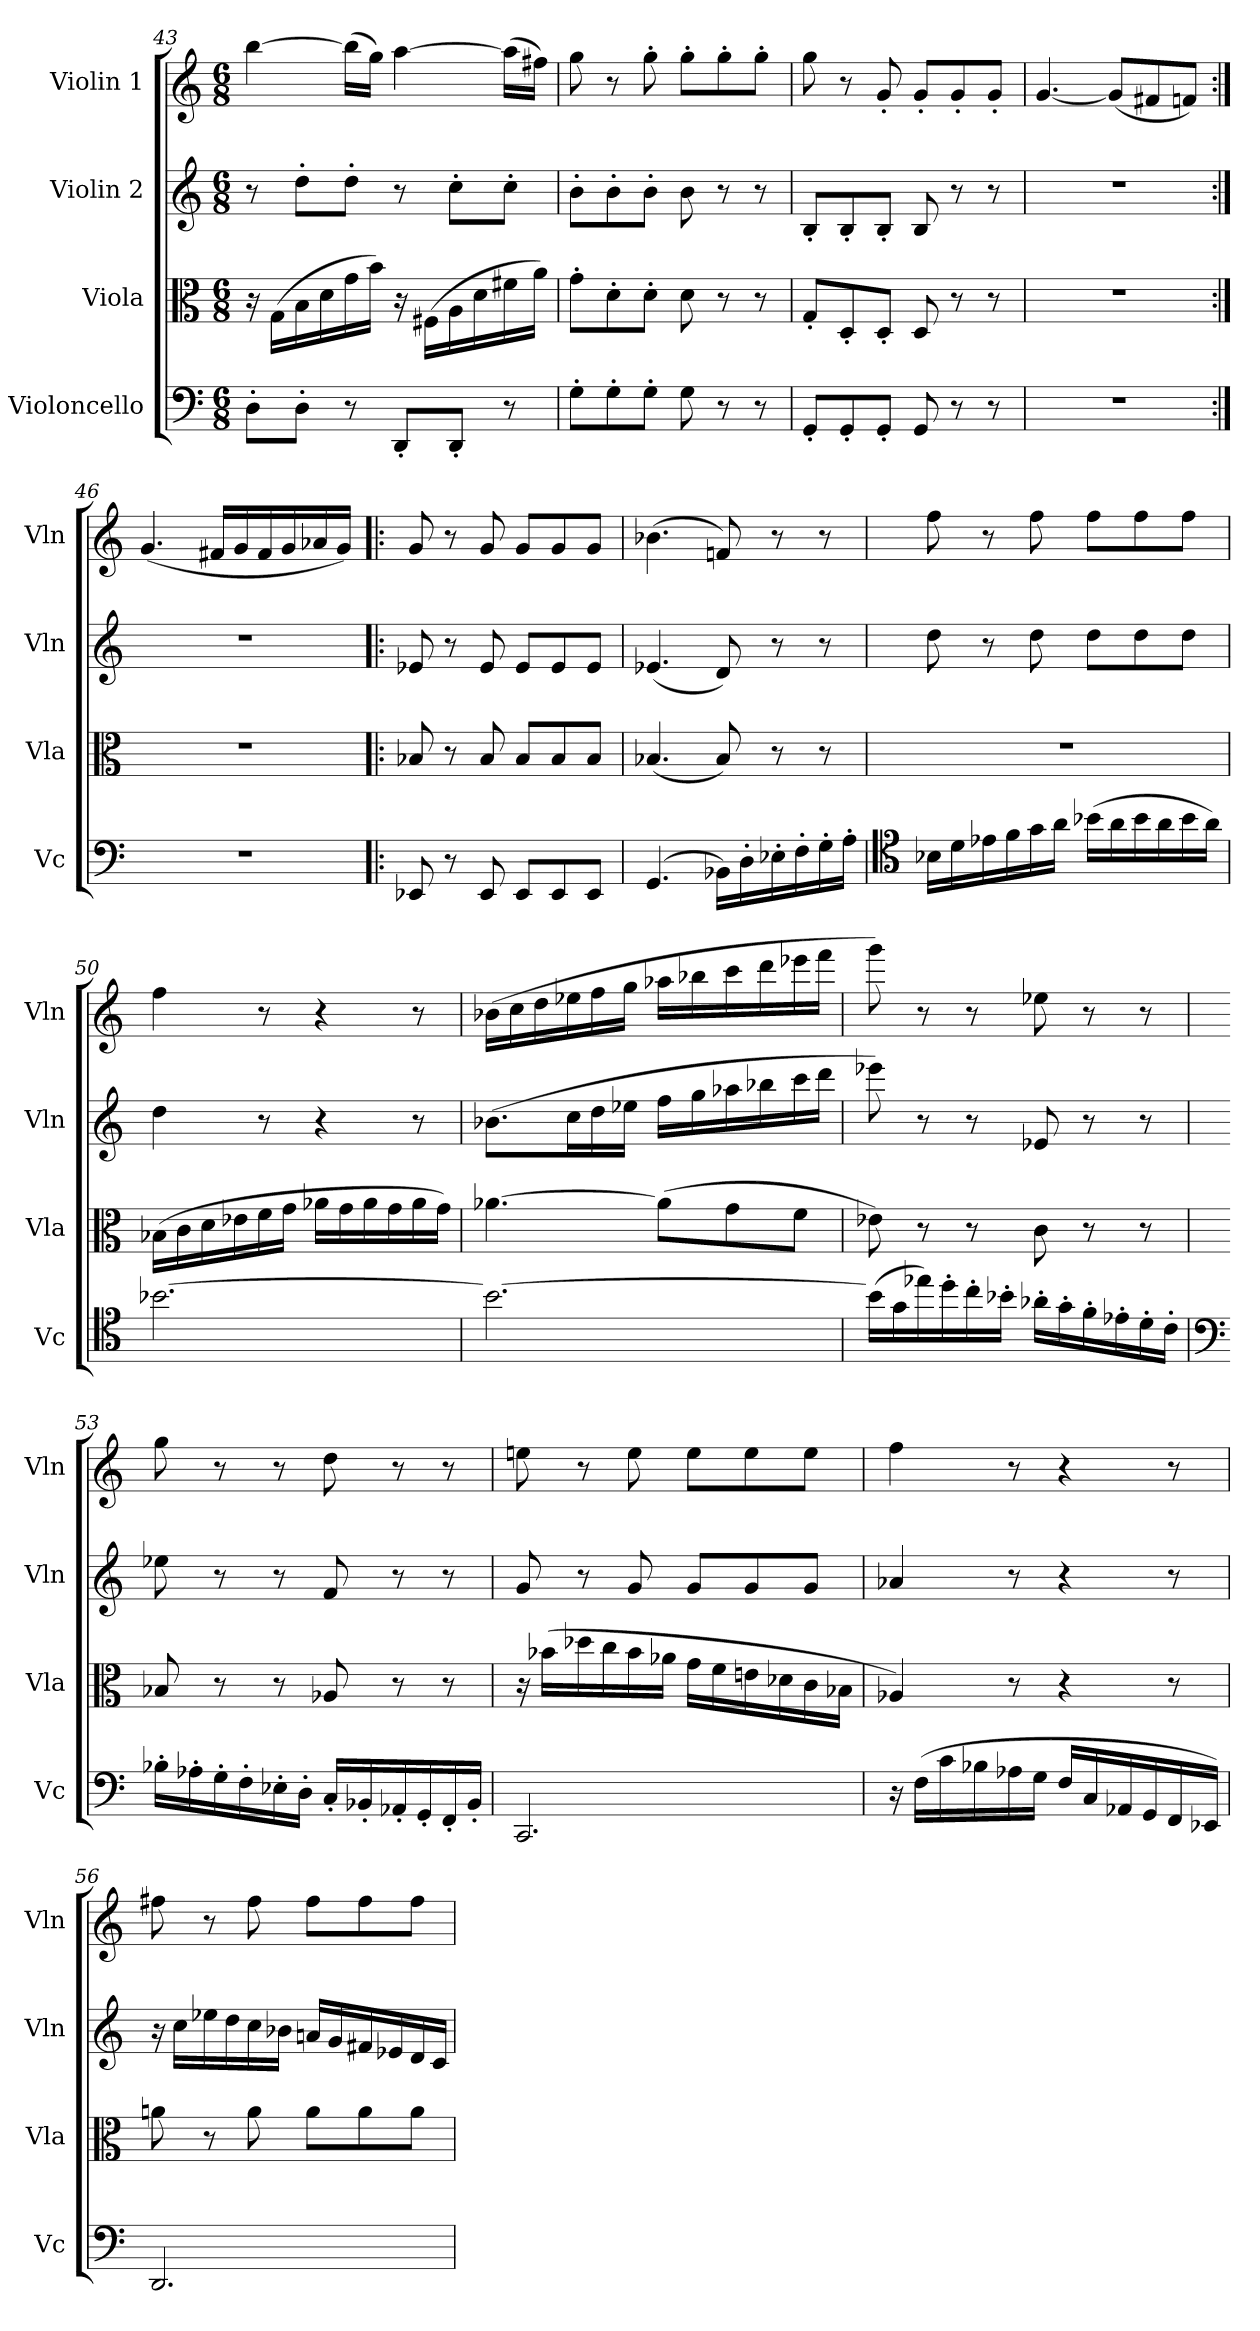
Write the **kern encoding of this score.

**kern	**kern	**kern	**kern
*part4	*part3	*part2	*part1
*staff4	*staff3	*staff2	*staff1
*I"Violoncello	*I"Viola	*I"Violin 2	*I"Violin 1
*I'Vc	*I'Vla	*I'Vln	*I'Vln
*clefF4	*clefC3	*clefG2	*clefG2
*k[]	*k[]	*k[]	*k[]
*M6/8	*M6/8	*M6/8	*M6/8
=43	=43	=43	=43
8D'\L	16r	8r	[4bb\
.	(16G\LL	.	.
8D'\J	16B\	8dd'\L	.
.	16d\	.	.
8r	16g\	8dd'\J	(16bb\LL]
.	16b\JJ)	.	16gg\JJ)
8DD'/L	16r	8r	[4aa\
.	(16F#X\LL	.	.
8DD'/J	16A\	8cc'\L	.
.	16d\	.	.
8r	16f#X\	8cc'\J	(16aa\LL]
.	16a\JJ)	.	16ff#X\JJ)
=44	=44	=44	=44
8G'\L	8g'\L	8b'\L	8gg\
8G'\	8d'\	8b'\	8r
8G'\J	8d'\J	8b'\J	8gg'\
8G\	8d\	8b\	8gg'\L
8r	8r	8r	8gg'\
8r	8r	8r	8gg'\J
!!LO:LB:g=z
=45	=45	=45	=45
8GG'/L	8G'/L	8B'/L	8gg\
8GG'/	8D'/	8B'/	8r
8GG'/J	8D'/J	8B'/J	8g'/
8GG/	8D/	8B/	8g'/L
8r	8r	8r	8g'/
8r	8r	8r	8g'/J
=45X1	=45X1	=45X1	=45X1
2.r	2.r	2.r	[4.g/
.	.	.	(8g/L]
.	.	.	8f#X/
.	.	.	8fn/J)
=46:|!	=46:|!	=46:|!	=46:|!
2.r	2.r	2.r	(4.g/
.	.	.	16f#X/LL
.	.	.	16g/
.	.	.	16f#/
.	.	.	16g/
.	.	.	16a-X/
.	.	.	16g/JJ)
!!LO:LB:g=z
=47!|:	=47!|:	=47!|:	=47!|:
8EE-X/	8B-X/	8e-X/	8g/
8r	8r	8r	8r
8EE-/	8B-/	8e-/	8g/
8EE-/L	8B-/L	8e-/L	8g/L
8EE-/	8B-/	8e-/	8g/
8EE-/J	8B-/J	8e-/J	8g/J
=48	=48	=48	=48
(4.GG/	(4.B-X/	(4.e-X/	(4.b-X\
16BB-X\LL)	8B-/)	8d/)	8fn/)
16D'\	.	.	.
16E-X'\	8r	8r	8r
16F'\	.	.	.
16G'\	8r	8r	8r
16A'\JJ	.	.	.
=49	=49	=49	=49
*clefC4	*	*	*
16B-X\LL	2.r	8dd\	8ff\
16d\	.	.	.
16e-X\	.	8r	8r
16f\	.	.	.
16g\	.	8dd\	8ff\
16a\JJ	.	.	.
(16b-X\LL	.	8dd\L	8ff\L
16a\	.	.	.
16b-\	.	8dd\	8ff\
16a\	.	.	.
16b-\	.	8dd\J	8ff\J
16a\JJ)	.	.	.
=50	=50	=50	=50
[2.b-X\	(16B-X\LL	4dd\	4ff\
.	16c\	.	.
.	16d\	.	.
.	16e-X\	.	.
.	16f\	8r	8r
.	16g\JJ	.	.
.	16a-X\LL	4r	4r
.	16g\	.	.
.	16a-\	.	.
.	16g\	.	.
.	16a-\	8r	8r
.	16g\JJ)	.	.
!!LO:LB:g=z
=51	=51	=51	=51
2.b-\_	[4.a-X\	(8.b-X\L	(16b-X\LL
.	.	.	16cc\
.	.	.	16dd\
.	.	16cc\L	16ee-X\
.	.	16dd\	16ff\
.	.	16ee-X\JJ	16gg\JJ
.	(8a-\L]	16ff\LL	16aa-X\LL
.	.	16gg\	16bb-X\
.	8g\	16aa-X\	16ccc\
.	.	16bb-X\	16ddd\
.	8f\J	16ccc\	16eee-X\
.	.	16ddd\JJ	16fff\JJ
=52	=52	=52	=52
(16b-\LL]	8e-X\)	8eee-X\)	8ggg\)
16g\	.	.	.
16ee-X\)	8r	8r	8r
16dd'\	.	.	.
16cc'\	8r	8r	8r
16b-X'\JJ	.	.	.
16a-X'\LL	8c\	8e-X/	8ee-X\
16g'\	.	.	.
16f'\	8r	8r	8r
16e-X'\	.	.	.
16d'\	8r	8r	8r
16c'\JJ	.	.	.
!!LO:PB:g=z
=53	=53	=53	=53
*clefF4	*	*	*
16B-X'\LL	8B-X/	8ee-X\	8gg\
16A-X'\	.	.	.
16G'\	8r	8r	8r
16F'\	.	.	.
16E-X'\	8r	8r	8r
16D'\JJ	.	.	.
16C'/LL	8A-X/	8f/	8dd\
16BB-X'/	.	.	.
16AA-X'/	8r	8r	8r
16GG'/	.	.	.
16FF'/	8r	8r	8r
16BB-'/JJ	.	.	.
=54	=54	=54	=54
2.CC/	16r	8g/	8een\
.	(16b-X\LL	.	.
.	16dd-X\	8r	8r
.	16cc\	.	.
.	16b-\	8g/	8ee\
.	16a-X\JJ	.	.
.	16g\LL	8g/L	8ee\L
.	16f\	.	.
.	16en\	8g/	8ee\
.	16d-X\	.	.
.	16c\	8g/J	8ee\J
.	16B-X\JJ	.	.
=55	=55	=55	=55
16r	4A-X/)	4a-X/	4ff\
(16F\LL	.	.	.
16c\	.	.	.
16B-X\	.	.	.
16A-X\	8r	8r	8r
16G\JJ	.	.	.
16F/LL	4r	4r	4r
16C/	.	.	.
16AA-X/	.	.	.
16GG/	.	.	.
16FF/	8r	8r	8r
16EE-X/JJ)	.	.	.
!!LO:LB:g=z
=56	=56	=56	=56
2.DD/	8an\	16r	8ff#X\
.	.	16cc\LL	.
.	8r	16ee-X\	8r
.	.	16dd\	.
.	8a\	16cc\	8ff#\
.	.	16b-X\JJ	.
.	8a\L	16an/LL	8ff#\L
.	.	16g/	.
.	8a\	16f#X/	8ff#\
.	.	16e-X/	.
.	8a\J	16d/	8ff#\J
.	.	16c/JJ	.
=	=	=	=
*-	*-	*-	*-
